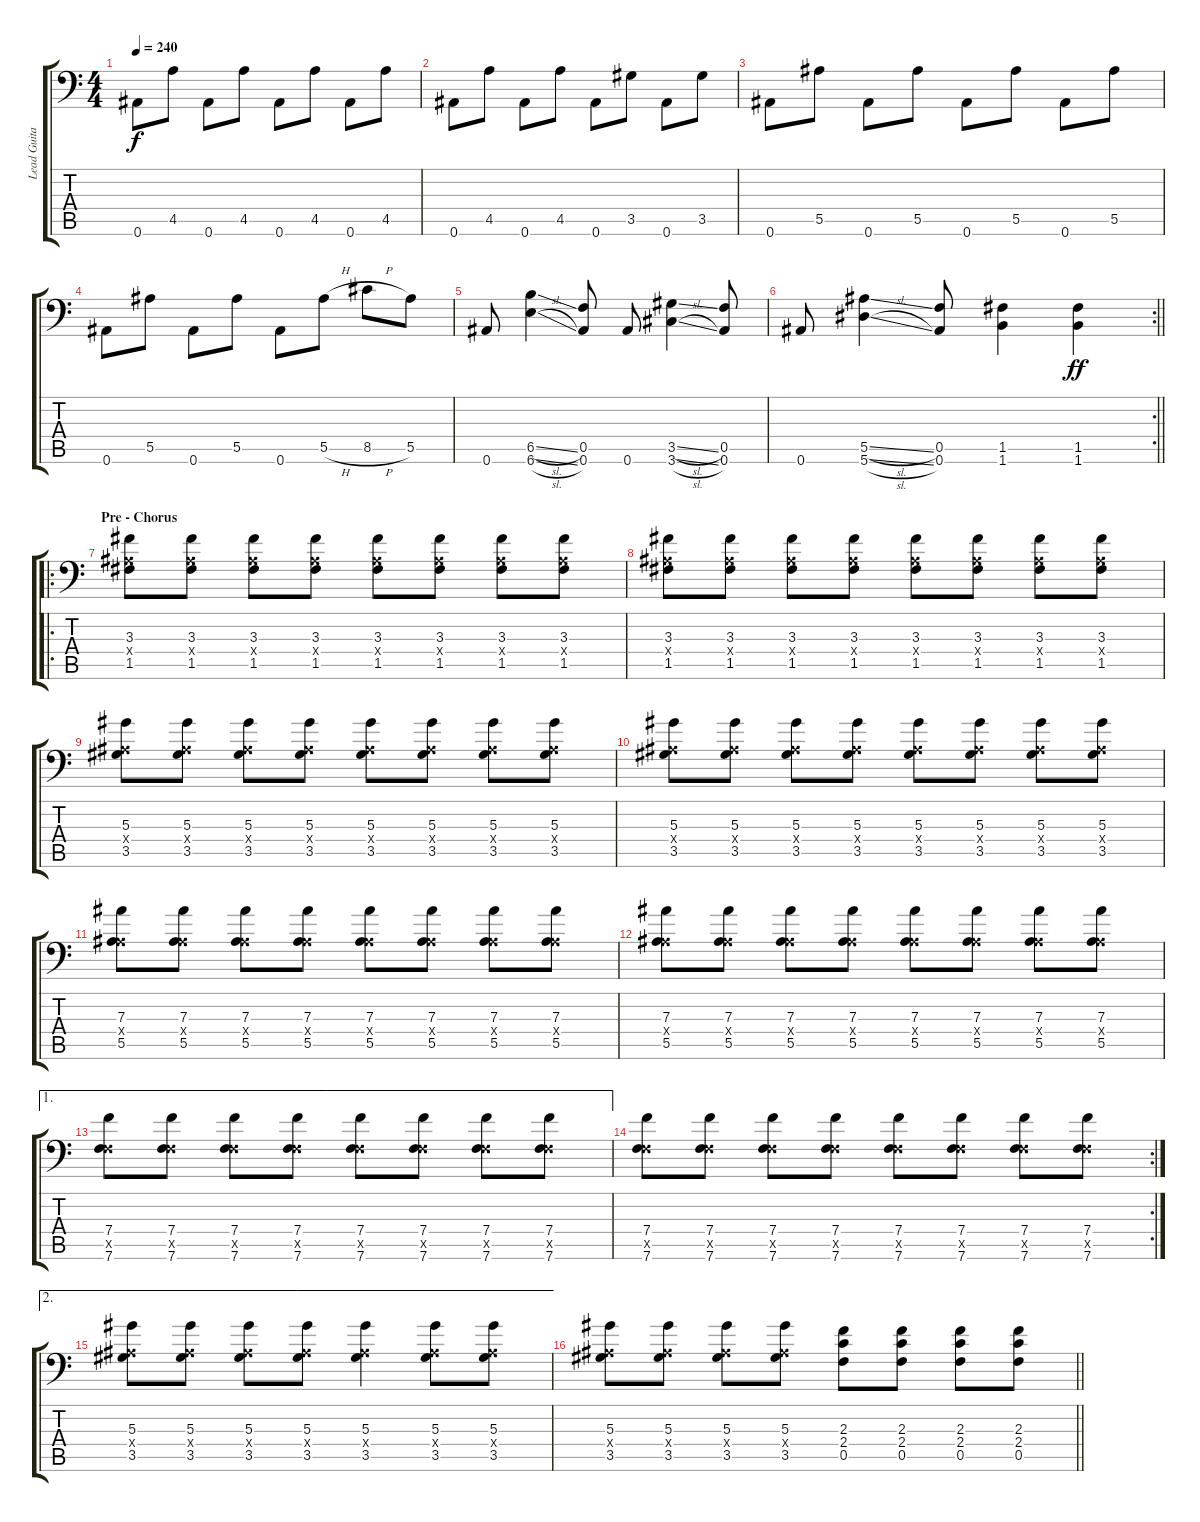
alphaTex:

\track ("Lead Guitar" "Lead Guita") {instrument distortionguitar}
\staff {score tabs}
\tuning (C4 G3 Eb3 Bb2 F2 Bb1) {hide}
\ts (4 4)
\tempo 240
\clef f4
\ks c
0.6.8{dy f} 4.5.8 0.6.8 4.5.8 0.6.8 4.5.8 0.6.8 4.5.8 |
0.6.8 4.5.8 0.6.8 4.5.8 0.6.8 3.5.8 0.6.8 3.5.8 |
0.6.8 5.5.8 0.6.8 5.5.8 0.6.8 5.5.8 0.6.8 5.5.8 |
0.6.8 5.5.8 0.6.8 5.5.8 0.6.8 5.5{h}.8 8.5{h}.8 5.5.8 |
0.6.8 (6.5{sl} 6.6{sl}).4 (0.5 0.6).8 0.6.8 (3.5{sl} 3.6{sl}).4 (0.5 0.6).8 |
\rc 2
\barLineRight lightlight
0.6.8 (5.5{sl} 5.6{sl}).4 (0.5 0.6).8 (1.5 1.6).4 (1.5 1.6).4{dy ff} |
\ro
\section ("" "Pre - Chorus")
(3.3 0.4{x} 1.5).8 (3.3 0.4{x} 1.5).8 (3.3 0.4{x} 1.5).8 (3.3 0.4{x} 1.5).8 (3.3 0.4{x} 1.5).8 (3.3 0.4{x} 1.5).8 (3.3 0.4{x} 1.5).8 (3.3 0.4{x} 1.5).8 |
(3.3 0.4{x} 1.5).8 (3.3 0.4{x} 1.5).8 (3.3 0.4{x} 1.5).8 (3.3 0.4{x} 1.5).8 (3.3 0.4{x} 1.5).8 (3.3 0.4{x} 1.5).8 (3.3 0.4{x} 1.5).8 (3.3 0.4{x} 1.5).8 |
(5.3 0.4{x} 3.5).8 (5.3 0.4{x} 3.5).8 (5.3 0.4{x} 3.5).8 (5.3 0.4{x} 3.5).8 (5.3 0.4{x} 3.5).8 (5.3 0.4{x} 3.5).8 (5.3 0.4{x} 3.5).8 (5.3 0.4{x} 3.5).8 |
(5.3 0.4{x} 3.5).8 (5.3 0.4{x} 3.5).8 (5.3 0.4{x} 3.5).8 (5.3 0.4{x} 3.5).8 (5.3 0.4{x} 3.5).8 (5.3 0.4{x} 3.5).8 (5.3 0.4{x} 3.5).8 (5.3 0.4{x} 3.5).8 |
(7.3 0.4{x} 5.5).8 (7.3 0.4{x} 5.5).8 (7.3 0.4{x} 5.5).8 (7.3 0.4{x} 5.5).8 (7.3 0.4{x} 5.5).8 (7.3 0.4{x} 5.5).8 (7.3 0.4{x} 5.5).8 (7.3 0.4{x} 5.5).8 |
(7.3 0.4{x} 5.5).8 (7.3 0.4{x} 5.5).8 (7.3 0.4{x} 5.5).8 (7.3 0.4{x} 5.5).8 (7.3 0.4{x} 5.5).8 (7.3 0.4{x} 5.5).8 (7.3 0.4{x} 5.5).8 (7.3 0.4{x} 5.5).8 |
\ae 1
(7.4 0.5{x} 7.6).8 (7.4 0.5{x} 7.6).8 (7.4 0.5{x} 7.6).8 (7.4 0.5{x} 7.6).8 (7.4 0.5{x} 7.6).8 (7.4 0.5{x} 7.6).8 (7.4 0.5{x} 7.6).8 (7.4 0.5{x} 7.6).8 |
\rc 2
(7.4 0.5{x} 7.6).8 (7.4 0.5{x} 7.6).8 (7.4 0.5{x} 7.6).8 (7.4 0.5{x} 7.6).8 (7.4 0.5{x} 7.6).8 (7.4 0.5{x} 7.6).8 (7.4 0.5{x} 7.6).8 (7.4 0.5{x} 7.6).8 |
\ae 2
(5.3 0.4{x} 3.5).8 (5.3 0.4{x} 3.5).8 (5.3 0.4{x} 3.5).8 (5.3 0.4{x} 3.5).8 (5.3 0.4{x} 3.5).4 (5.3 0.4{x} 3.5).8 (5.3 0.4{x} 3.5).8 |
\barLineRight lightlight
(5.3 0.4{x} 3.5).8 (5.3 0.4{x} 3.5).8 (5.3 0.4{x} 3.5).8 (5.3 0.4{x} 3.5).8 (2.3 2.4 0.5).8 (2.3 2.4 0.5).8 (2.3 2.4 0.5).8 (2.3 2.4 0.5).8
